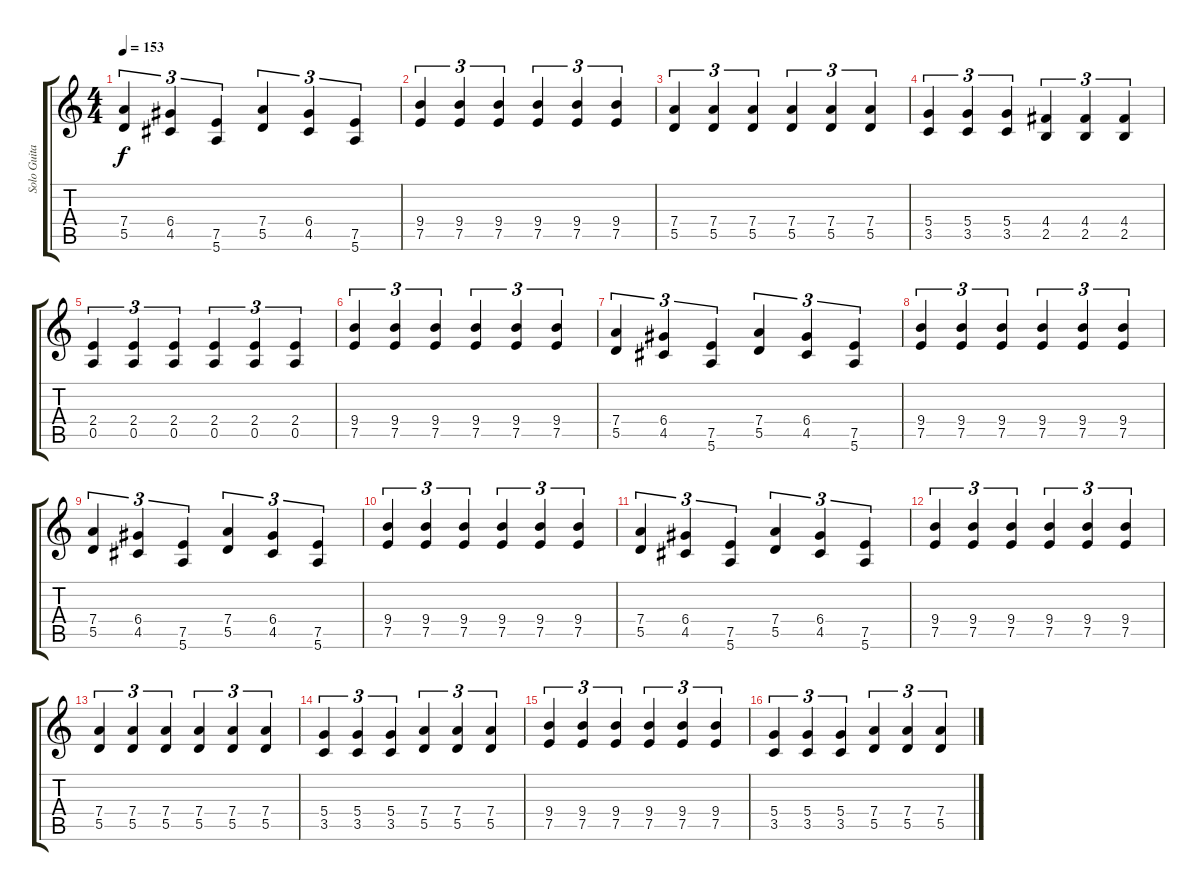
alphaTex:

\track ("Solo Guitar" "Solo Guita") {instrument overdrivenguitar}
\staff {score tabs}
\tuning (E4 B3 G3 D3 A2 E2) {hide}
\ts (4 4)
\tempo 153
\clef g2
\ks c
(7.4 5.5).4{tu (3 2) dy f} (6.4 4.5).4{tu (3 2)} (7.5 5.6).4{tu (3 2)} (7.4 5.5).4{tu (3 2)} (6.4 4.5).4{tu (3 2)} (7.5 5.6).4{tu (3 2)} |
(9.4 7.5).4{tu (3 2)} (9.4 7.5).4{tu (3 2)} (9.4 7.5).4{tu (3 2)} (9.4 7.5).4{tu (3 2)} (9.4 7.5).4{tu (3 2)} (9.4 7.5).4{tu (3 2)} |
(7.4 5.5).4{tu (3 2)} (7.4 5.5).4{tu (3 2)} (7.4 5.5).4{tu (3 2)} (7.4 5.5).4{tu (3 2)} (7.4 5.5).4{tu (3 2)} (7.4 5.5).4{tu (3 2)} |
(5.4 3.5).4{tu (3 2)} (5.4 3.5).4{tu (3 2)} (5.4 3.5).4{tu (3 2)} (4.4 2.5).4{tu (3 2)} (4.4 2.5).4{tu (3 2)} (4.4 2.5).4{tu (3 2)} |
(2.4 0.5).4{tu (3 2)} (2.4 0.5).4{tu (3 2)} (2.4 0.5).4{tu (3 2)} (2.4 0.5).4{tu (3 2)} (2.4 0.5).4{tu (3 2)} (2.4 0.5).4{tu (3 2)} |
(9.4 7.5).4{tu (3 2)} (9.4 7.5).4{tu (3 2)} (9.4 7.5).4{tu (3 2)} (9.4 7.5).4{tu (3 2)} (9.4 7.5).4{tu (3 2)} (9.4 7.5).4{tu (3 2)} |
(7.4 5.5).4{tu (3 2)} (6.4 4.5).4{tu (3 2)} (7.5 5.6).4{tu (3 2)} (7.4 5.5).4{tu (3 2)} (6.4 4.5).4{tu (3 2)} (7.5 5.6).4{tu (3 2)} |
(9.4 7.5).4{tu (3 2)} (9.4 7.5).4{tu (3 2)} (9.4 7.5).4{tu (3 2)} (9.4 7.5).4{tu (3 2)} (9.4 7.5).4{tu (3 2)} (9.4 7.5).4{tu (3 2)} |
(7.4 5.5).4{tu (3 2)} (6.4 4.5).4{tu (3 2)} (7.5 5.6).4{tu (3 2)} (7.4 5.5).4{tu (3 2)} (6.4 4.5).4{tu (3 2)} (7.5 5.6).4{tu (3 2)} |
(9.4 7.5).4{tu (3 2)} (9.4 7.5).4{tu (3 2)} (9.4 7.5).4{tu (3 2)} (9.4 7.5).4{tu (3 2)} (9.4 7.5).4{tu (3 2)} (9.4 7.5).4{tu (3 2)} |
(7.4 5.5).4{tu (3 2)} (6.4 4.5).4{tu (3 2)} (7.5 5.6).4{tu (3 2)} (7.4 5.5).4{tu (3 2)} (6.4 4.5).4{tu (3 2)} (7.5 5.6).4{tu (3 2)} |
(9.4 7.5).4{tu (3 2)} (9.4 7.5).4{tu (3 2)} (9.4 7.5).4{tu (3 2)} (9.4 7.5).4{tu (3 2)} (9.4 7.5).4{tu (3 2)} (9.4 7.5).4{tu (3 2)} |
(7.4 5.5).4{tu (3 2)} (7.4 5.5).4{tu (3 2)} (7.4 5.5).4{tu (3 2)} (7.4 5.5).4{tu (3 2)} (7.4 5.5).4{tu (3 2)} (7.4 5.5).4{tu (3 2)} |
(5.4 3.5).4{tu (3 2)} (5.4 3.5).4{tu (3 2)} (5.4 3.5).4{tu (3 2)} (7.4 5.5).4{tu (3 2)} (7.4 5.5).4{tu (3 2)} (7.4 5.5).4{tu (3 2)} |
(9.4 7.5).4{tu (3 2)} (9.4 7.5).4{tu (3 2)} (9.4 7.5).4{tu (3 2)} (9.4 7.5).4{tu (3 2)} (9.4 7.5).4{tu (3 2)} (9.4 7.5).4{tu (3 2)} |
(5.4 3.5).4{tu (3 2)} (5.4 3.5).4{tu (3 2)} (5.4 3.5).4{tu (3 2)} (7.4 5.5).4{tu (3 2)} (7.4 5.5).4{tu (3 2)} (7.4 5.5).4{tu (3 2)}
